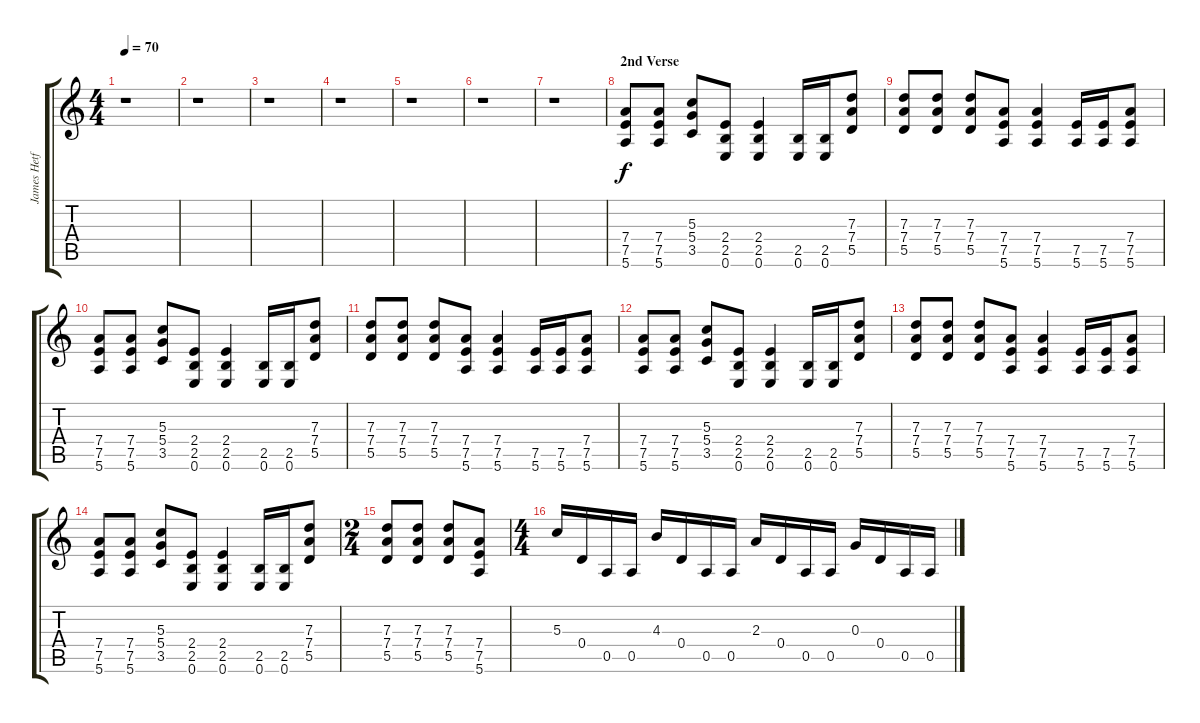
\track ("James Hetfield (Distortion Guitar)" "James Hetf") {instrument distortionguitar}
\staff {score tabs}
\tuning (E4 B3 G3 D3 A2 E2) {hide}
\ts (4 4)
\tempo 70
\clef g2
\ks c
r.1{dy f} |
r.1 |
r.1 |
r.1 |
r.1 |
r.1 |
r.1 |
\section ("" "2nd Verse")
(7.4 7.5 5.6).8 (7.4 7.5 5.6).8 (5.3 5.4 3.5).8 (2.4 2.5 0.6).8 (2.4 2.5 0.6).4 (2.5 0.6).16 (2.5 0.6).16 (7.3 7.4 5.5).8 |
(7.3 7.4 5.5).8 (7.3 7.4 5.5).8 (7.3 7.4 5.5).8 (7.4 7.5 5.6).8 (7.4 7.5 5.6).4 (7.5 5.6).16 (7.5 5.6).16 (7.4 7.5 5.6).8 |
(7.4 7.5 5.6).8 (7.4 7.5 5.6).8 (5.3 5.4 3.5).8 (2.4 2.5 0.6).8 (2.4 2.5 0.6).4 (2.5 0.6).16 (2.5 0.6).16 (7.3 7.4 5.5).8 |
(7.3 7.4 5.5).8 (7.3 7.4 5.5).8 (7.3 7.4 5.5).8 (7.4 7.5 5.6).8 (7.4 7.5 5.6).4 (7.5 5.6).16 (7.5 5.6).16 (7.4 7.5 5.6).8 |
(7.4 7.5 5.6).8 (7.4 7.5 5.6).8 (5.3 5.4 3.5).8 (2.4 2.5 0.6).8 (2.4 2.5 0.6).4 (2.5 0.6).16 (2.5 0.6).16 (7.3 7.4 5.5).8 |
(7.3 7.4 5.5).8 (7.3 7.4 5.5).8 (7.3 7.4 5.5).8 (7.4 7.5 5.6).8 (7.4 7.5 5.6).4 (7.5 5.6).16 (7.5 5.6).16 (7.4 7.5 5.6).8 |
(7.4 7.5 5.6).8 (7.4 7.5 5.6).8 (5.3 5.4 3.5).8 (2.4 2.5 0.6).8 (2.4 2.5 0.6).4 (2.5 0.6).16 (2.5 0.6).16 (7.3 7.4 5.5).8 |
\ts (2 4)
(7.3 7.4 5.5).8 (7.3 7.4 5.5).8 (7.3 7.4 5.5).8 (7.4 7.5 5.6).8 |
\ts (4 4)
5.3.16 0.4.16 0.5.16 0.5.16 4.3.16 0.4.16 0.5.16 0.5.16 2.3.16 0.4.16 0.5.16 0.5.16 0.3.16 0.4.16 0.5.16 0.5.16
